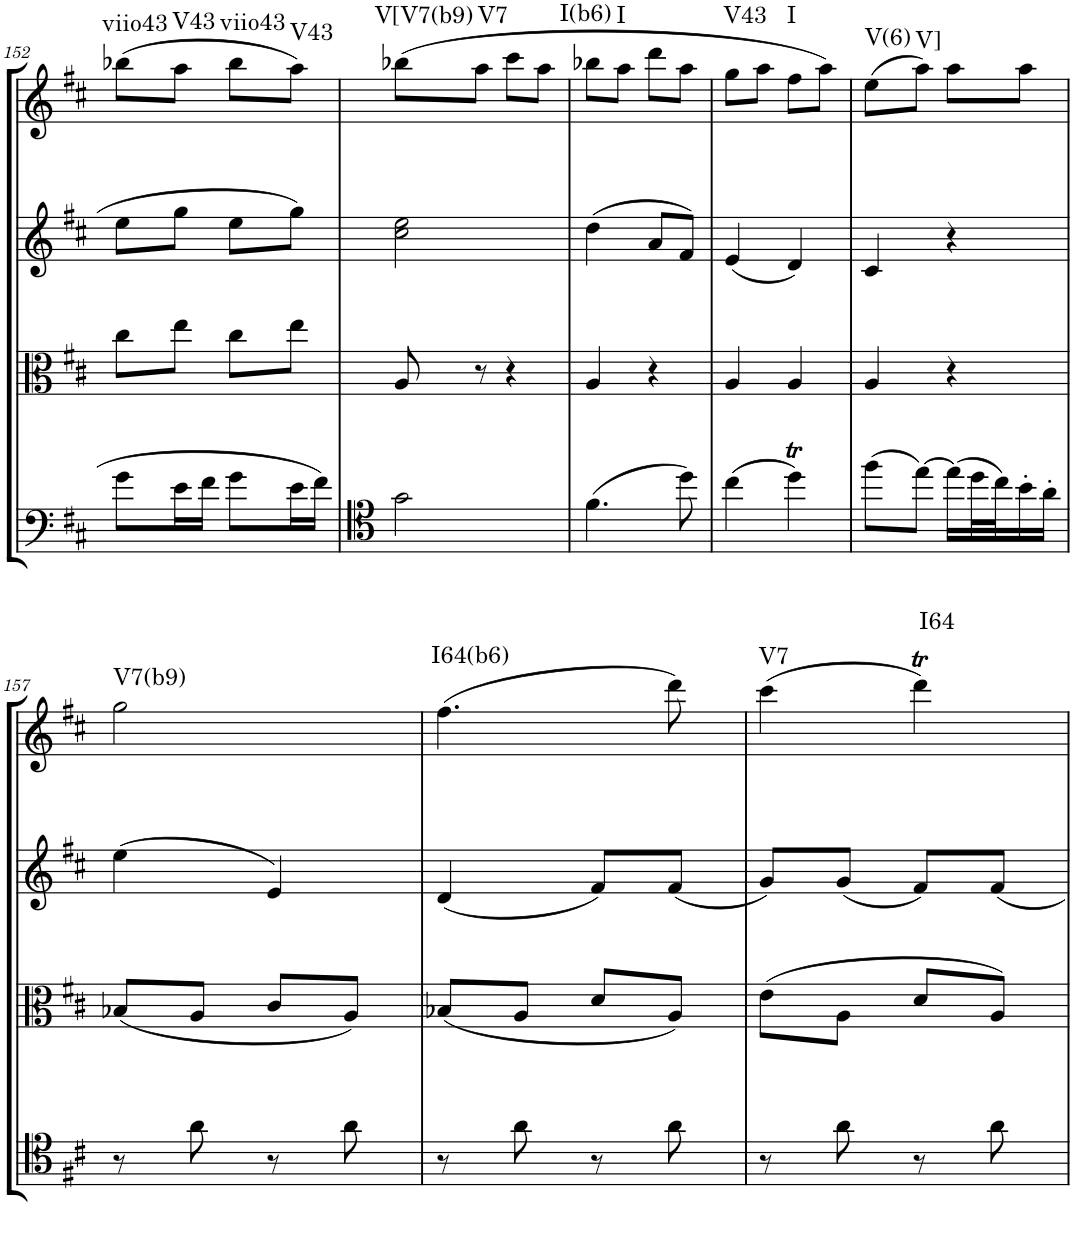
**kern	**kern	**kern	**kern	**harte
*part4	*part3	*part2	*part1	*part1
*staff4	*staff3	*staff2	*staff1	*
*I"Cello	*I"Viola	*I"2nd Violin	*I"1st Violin	*
*	*I'Vla	*I'Vln	*I'Vln	*
!!LO:PB:g=z
*clefC4	*clefC3	*clefG2	*clefG2	*
*k[f#c#]	*k[f#c#]	*k[f#c#]	*k[f#c#]	*
*M2/4	*M2/4	*M2/4	*M2/4	*
=152	=152	=152	=152	=152
!	!	!	!	!LO:H:kt=viio43
8g\L	8cc#\L	8ee\L	(8bb-X\L	N
!	!	!	!	!LO:H:kt=V43
16e\L	8ee\J	8gg\J	8aa\J	N
16f#\JJ	.	.	.	.
!	!	!	!	!LO:H:kt=viio43
8g\L	8cc#\L	8ee\L	8bb-\L	N
!	!	!	!	!LO:H:kt=V43
16e\L	8ee\J	8gg\J	8aa\J)	N
16f#\JJ	.	.	.	.
=153	=153	=153	=153	=153
!	!	!	!	!LO:H:kt=V[V7(b9)
2g\	8A/	2cc#\ 2ee\	(8bb-X\L	N
!	!	!	!	!LO:H:kt=V7
.	8r	.	8aa\J	N
.	4r	.	8ccc#\L	.
.	.	.	8aa\J	.
=154	=154	=154	=154	=154
!	!	!	!	!LO:H:kt=I(b6)
(4.f#\	4A/	(4dd\	8bb-X\L	N
!	!	!	!	!LO:H:kt=I
.	.	.	8aa\J	N
.	4r	8a/L	8ddd\L	.
8dd\)	.	8f#/J)	8aa\J	.
=155	=155	=155	=155	=155
!	!	!	!	!LO:H:kt=V43
(4cc#\	4A/	(4e/	8gg\L	N
.	.	.	8aa\J	.
!	!	!	!	!LO:H:kt=I
4ddT\)	4A/	4d/)	8ff#\L	N
.	.	.	8aa\J)	.
=156	=156	=156	=156	=156
!	!	!	!	!LO:H:kt=V(6)
(8ff#\L	4A/	4c#/	(8ee\L	N
!	!	!	!	!LO:H:kt=V]
[8ee\J)	.	.	8aa\J)	N
(16ee\LL]	4r	4r	8aa\L	.
32dd\L	.	.	.	.
32cc#\J)	.	.	.	.
16b'\	.	.	8aa\J	.
16a'\JJ	.	.	.	.
!!LO:LB:g=z
=157	=157	=157	=157	=157
!	!	!	!	!LO:H:kt=V7(b9)
8r	(8B-X/L	(4ee\	2gg\	N
8a\	8A/J	.	.	.
8r	8c#/L	4e/)	.	.
8a\	8A/J)	.	.	.
=158	=158	=158	=158	=158
!	!	!	!	!LO:H:kt=I64(b6)
8r	(8B-X/L	(4d/	(4.ff#\	N
8a\	8A/J	.	.	.
8r	8d/L	8f#/L)	.	.
8a\	8A/J)	(8f#/J	8ddd\)	.
=159	=159	=159	=159	=159
!	!	!	!	!LO:H:kt=V7
8r	(8e\L	8g/L)	(4ccc#\	N
8a\	8A\J	(8g/J	.	.
!	!	!	!	!LO:H:kt=I64
8r	8d/L	8f#/L)	4dddT\)	N
8a\	8A/J)	8f#/J	.	.
=	=	=	=	=
*-	*-	*-	*-	*-
